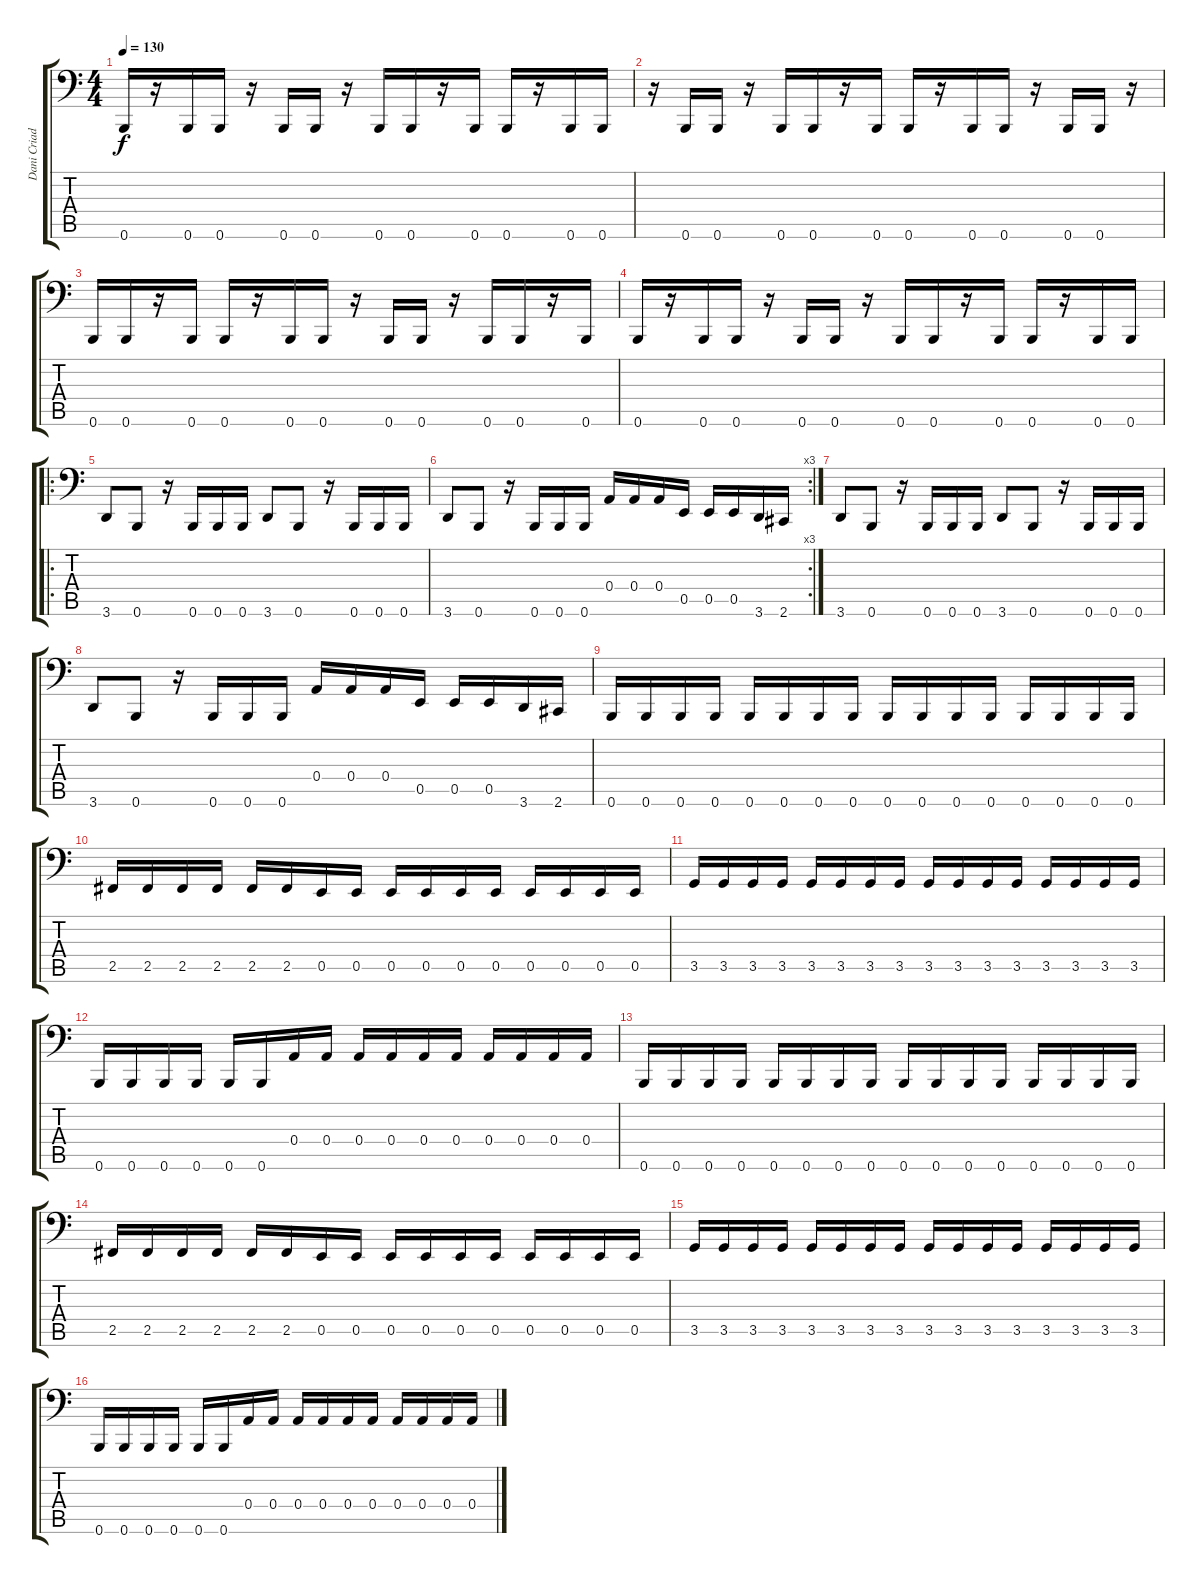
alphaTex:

\track ("Dani Criado" "Dani Criad") {instrument electricbassfinger}
\staff {score tabs}
\tuning (B2 G2 D2 A1 E1 B0) {hide}
\ts (4 4)
\tempo 130
\clef f4
\ks c
0.6.16{dy f} r.16 0.6.16 0.6.16 r.16 0.6.16 0.6.16 r.16 0.6.16 0.6.16 r.16 0.6.16 0.6.16 r.16 0.6.16 0.6.16 |
r.16 0.6.16 0.6.16 r.16 0.6.16 0.6.16 r.16 0.6.16 0.6.16 r.16 0.6.16 0.6.16 r.16 0.6.16 0.6.16 r.16 |
0.6.16 0.6.16 r.16 0.6.16 0.6.16 r.16 0.6.16 0.6.16 r.16 0.6.16 0.6.16 r.16 0.6.16 0.6.16 r.16 0.6.16 |
0.6.16 r.16 0.6.16 0.6.16 r.16 0.6.16 0.6.16 r.16 0.6.16 0.6.16 r.16 0.6.16 0.6.16 r.16 0.6.16 0.6.16 |
\ro
3.6.8 0.6.8 r.16 0.6.16 0.6.16 0.6.16 3.6.8 0.6.8 r.16 0.6.16 0.6.16 0.6.16 |
\rc 3
3.6.8 0.6.8 r.16 0.6.16 0.6.16 0.6.16 0.4.16 0.4.16 0.4.16 0.5.16 0.5.16 0.5.16 3.6.16 2.6.16 |
3.6.8 0.6.8 r.16 0.6.16 0.6.16 0.6.16 3.6.8 0.6.8 r.16 0.6.16 0.6.16 0.6.16 |
3.6.8 0.6.8 r.16 0.6.16 0.6.16 0.6.16 0.4.16 0.4.16 0.4.16 0.5.16 0.5.16 0.5.16 3.6.16 2.6.16 |
0.6.16 0.6.16 0.6.16 0.6.16 0.6.16 0.6.16 0.6.16 0.6.16 0.6.16 0.6.16 0.6.16 0.6.16 0.6.16 0.6.16 0.6.16 0.6.16 |
2.5.16 2.5.16 2.5.16 2.5.16 2.5.16 2.5.16 0.5.16 0.5.16 0.5.16 0.5.16 0.5.16 0.5.16 0.5.16 0.5.16 0.5.16 0.5.16 |
3.5.16 3.5.16 3.5.16 3.5.16 3.5.16 3.5.16 3.5.16 3.5.16 3.5.16 3.5.16 3.5.16 3.5.16 3.5.16 3.5.16 3.5.16 3.5.16 |
0.6.16 0.6.16 0.6.16 0.6.16 0.6.16 0.6.16 0.4.16 0.4.16 0.4.16 0.4.16 0.4.16 0.4.16 0.4.16 0.4.16 0.4.16 0.4.16 |
0.6.16 0.6.16 0.6.16 0.6.16 0.6.16 0.6.16 0.6.16 0.6.16 0.6.16 0.6.16 0.6.16 0.6.16 0.6.16 0.6.16 0.6.16 0.6.16 |
2.5.16 2.5.16 2.5.16 2.5.16 2.5.16 2.5.16 0.5.16 0.5.16 0.5.16 0.5.16 0.5.16 0.5.16 0.5.16 0.5.16 0.5.16 0.5.16 |
3.5.16 3.5.16 3.5.16 3.5.16 3.5.16 3.5.16 3.5.16 3.5.16 3.5.16 3.5.16 3.5.16 3.5.16 3.5.16 3.5.16 3.5.16 3.5.16 |
0.6.16 0.6.16 0.6.16 0.6.16 0.6.16 0.6.16 0.4.16 0.4.16 0.4.16 0.4.16 0.4.16 0.4.16 0.4.16 0.4.16 0.4.16 0.4.16
